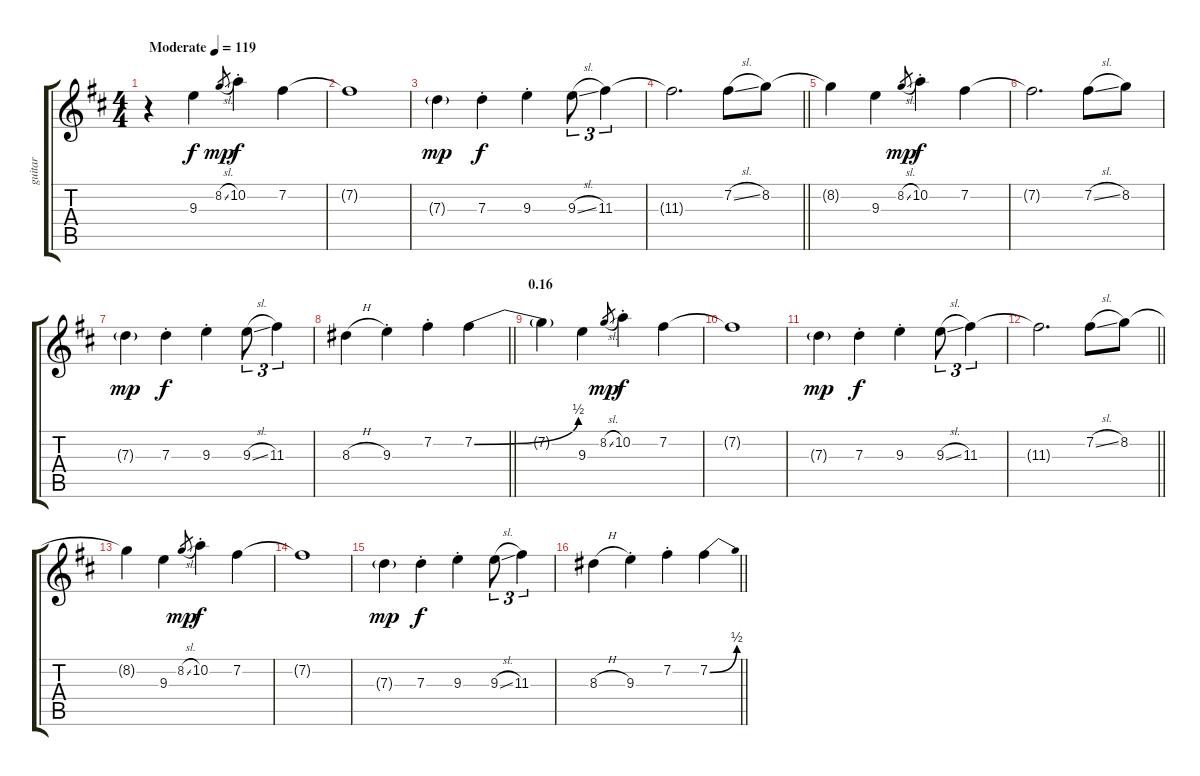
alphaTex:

\track ("guitar" "guitar") {instrument electricguitarjazz}
\staff {score tabs}
\tuning (E4 B3 G3 D3 A2 E2) {hide}
\ts (4 4)
\tempo (119 "Moderate")
\clef g2
\ks d
r.4{dy f instrument electricguitarjazz} 9.3.4 8.2{sl}.8{gr dy mp} 10.2{st}.4{dy f} 7.2.4 |
7.2{t}.1 |
7.3{g}.4{dy mp} 7.3{st}.4{dy f} 9.3{st}.4 9.3{sl}.8{tu (3 2)} 11.3.4{tu (3 2)} |
\barLineRight lightlight
11.3{t}.2{d} 7.2{sl}.8 8.2.8 |
8.2{t}.4 9.3.4 8.2{sl}.8{gr dy mp} 10.2{st}.4{dy f} 7.2.4 |
7.2{t}.2{d} 7.2{sl}.8 8.2.8 |
7.3{g}.4{dy mp} 7.3{st}.4{dy f} 9.3{st}.4 9.3{sl}.8{tu (3 2)} 11.3.4{tu (3 2)} |
\barLineRight lightlight
8.3{h}.4 9.3{st}.4 7.2{st}.4 7.2{be (bend 0 0 60 2)}.4 |
\section ("" "0.16")
7.2{t}.4 9.3.4 8.2{sl}.8{gr dy mp} 10.2{st}.4{dy f} 7.2.4 |
7.2{t}.1 |
7.3{g}.4{dy mp} 7.3{st}.4{dy f} 9.3{st}.4 9.3{sl}.8{tu (3 2)} 11.3.4{tu (3 2)} |
\barLineRight lightlight
11.3{t}.2{d} 7.2{sl}.8 8.2.8 |
8.2{t}.4 9.3.4 8.2{sl}.8{gr dy mp} 10.2{st}.4{dy f} 7.2.4 |
7.2{t}.1 |
7.3{g}.4{dy mp} 7.3{st}.4{dy f} 9.3{st}.4 9.3{sl}.8{tu (3 2)} 11.3.4{tu (3 2)} |
\barLineRight lightlight
8.3{h}.4 9.3{st}.4 7.2{st}.4 7.2{be (bend 0 0 60 2)}.4
